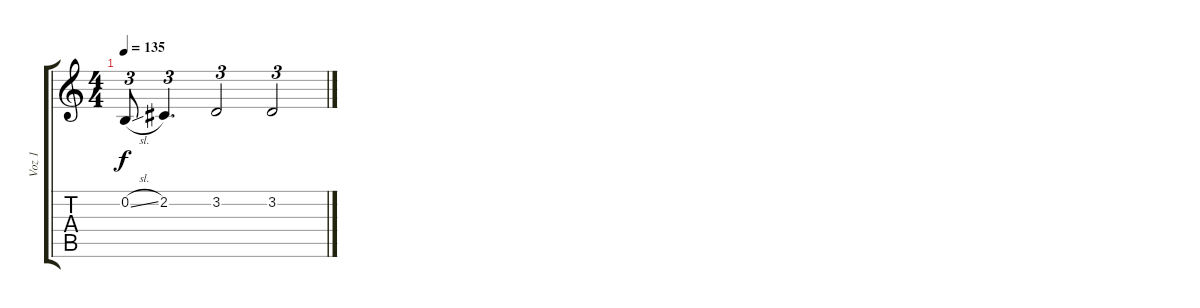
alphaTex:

\track ("Voz 1" "Voz 1") {instrument flute}
\staff {score tabs}
\tuning (E4 B3 G3 D3 A2 E2) {hide}
\ts (4 4)
\tempo 135
\clef g2
\ks c
0.2{sl}.8{tu (3 2) dy f} 2.2.4{d tu (3 2)} 3.2.2{tu (3 2)} 3.2.2{tu (3 2)}
